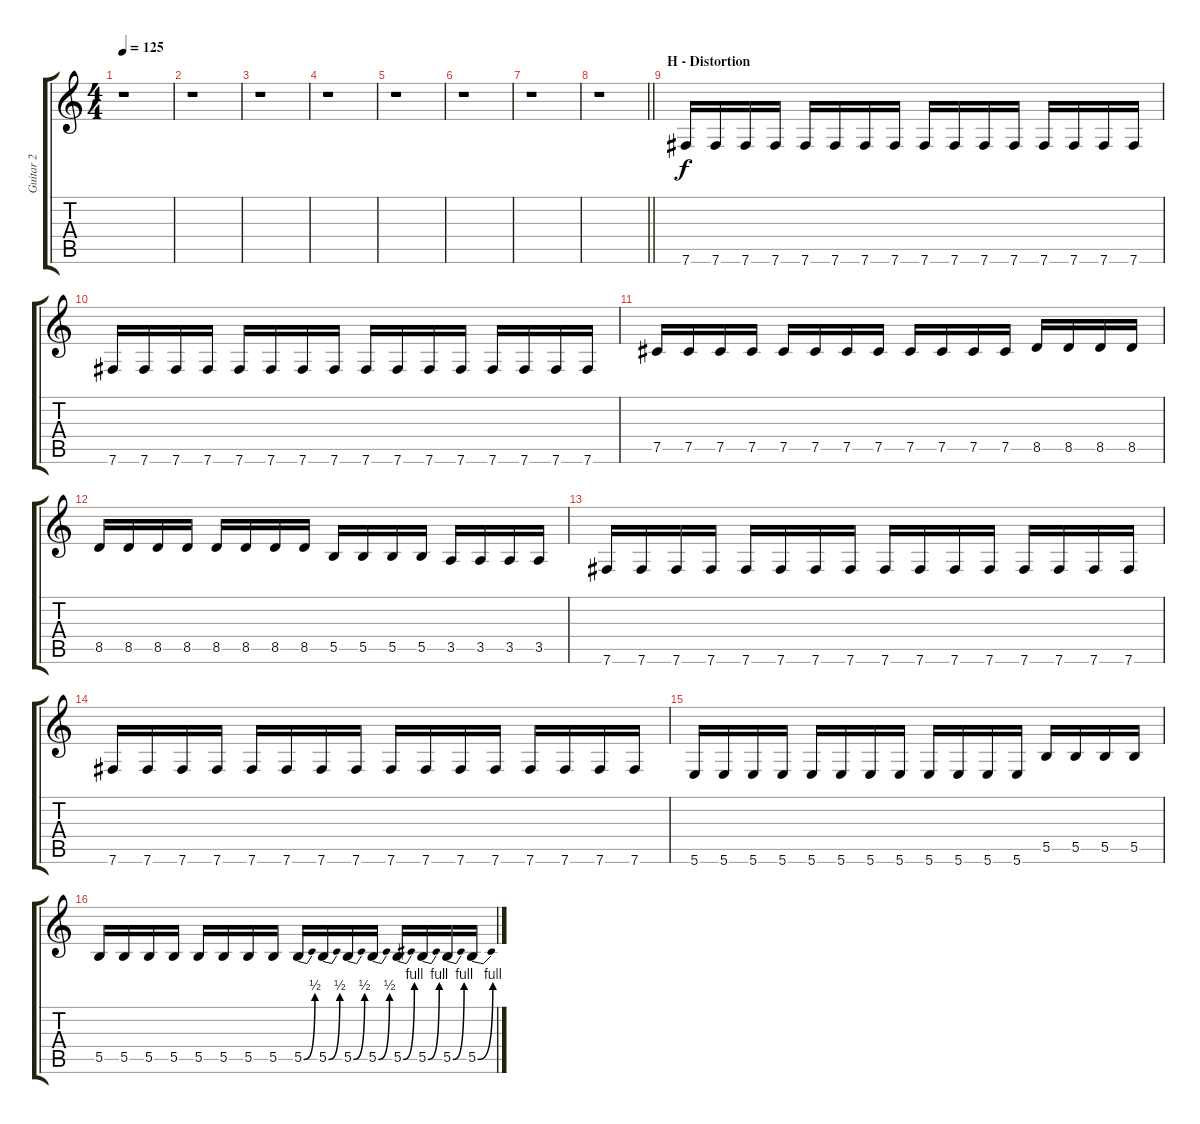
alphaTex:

\track ("Guitar 2" "Guitar 2") {instrument distortionguitar}
\staff {score tabs}
\tuning (Db4 Ab3 E3 B2 Gb2 B1) {hide}
\ts (4 4)
\tempo 125
\clef g2
\ks c
r.1{dy f} |
r.1 |
r.1 |
r.1 |
r.1 |
r.1 |
r.1 |
\barLineRight lightlight
r.1 |
\section ("" "H - Distortion ")
7.6.16 7.6.16 7.6.16 7.6.16 7.6.16 7.6.16 7.6.16 7.6.16 7.6.16 7.6.16 7.6.16 7.6.16 7.6.16 7.6.16 7.6.16 7.6.16 |
7.6.16 7.6.16 7.6.16 7.6.16 7.6.16 7.6.16 7.6.16 7.6.16 7.6.16 7.6.16 7.6.16 7.6.16 7.6.16 7.6.16 7.6.16 7.6.16 |
7.5.16 7.5.16 7.5.16 7.5.16 7.5.16 7.5.16 7.5.16 7.5.16 7.5.16 7.5.16 7.5.16 7.5.16 8.5.16 8.5.16 8.5.16 8.5.16 |
8.5.16 8.5.16 8.5.16 8.5.16 8.5.16 8.5.16 8.5.16 8.5.16 5.5.16 5.5.16 5.5.16 5.5.16 3.5.16 3.5.16 3.5.16 3.5.16 |
7.6.16 7.6.16 7.6.16 7.6.16 7.6.16 7.6.16 7.6.16 7.6.16 7.6.16 7.6.16 7.6.16 7.6.16 7.6.16 7.6.16 7.6.16 7.6.16 |
7.6.16 7.6.16 7.6.16 7.6.16 7.6.16 7.6.16 7.6.16 7.6.16 7.6.16 7.6.16 7.6.16 7.6.16 7.6.16 7.6.16 7.6.16 7.6.16 |
5.6.16 5.6.16 5.6.16 5.6.16 5.6.16 5.6.16 5.6.16 5.6.16 5.6.16 5.6.16 5.6.16 5.6.16 5.5.16 5.5.16 5.5.16 5.5.16 |
5.5.16 5.5.16 5.5.16 5.5.16 5.5.16 5.5.16 5.5.16 5.5.16 5.5{be (bend 0 0 60 2)}.16 5.5{be (bend 0 0 60 2)}.16 5.5{be (bend 0 0 60 2)}.16 5.5{be (bend 0 0 60 2)}.16 5.5{be (bend 0 0 60 4)}.16 5.5{be (bend 0 0 60 4)}.16 5.5{be (bend 0 0 60 4)}.16 5.5{be (bend 0 0 60 4)}.16
